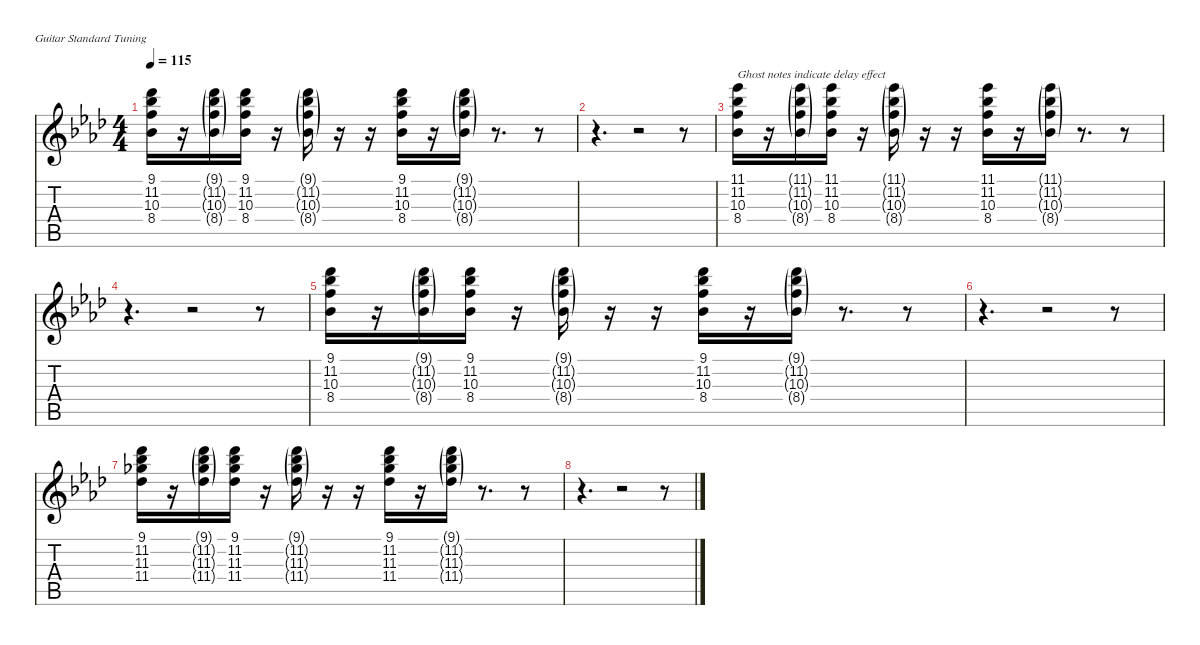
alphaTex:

\defaultSystemsLayout 4
\hideDynamics
\bracketExtendMode nobrackets
\singleTrackTrackNamePolicy hidden
\multiTrackTrackNamePolicy hidden
\firstSystemTrackNameMode fullname
\firstSystemTrackNameOrientation horizontal
\otherSystemsTrackNameOrientation horizontal
\track ("Funky Guitar (Right)" "el.guit.") {instrument electricguitarclean}
\staff {score tabs}
\tuning (E4 B3 G3 D3 A2 E2)
\ts (4 4)
\tempo 115
\clef g2
\ks ab
(9.1{acc b} 11.2{acc b} 10.3{acc forcenatural} 8.4{acc b}).16{dy f beam Down} r.16{beam Down} (9.1{g acc b} 11.2{g acc b} 10.3{g acc forcenatural} 8.4{g acc b}).16{beam Down} (9.1{acc b} 11.2{acc b} 10.3{acc forcenatural} 8.4{acc b}).16{beam Down} r.16{beam Down} (9.1{g acc b} 11.2{g acc b} 10.3{g acc forcenatural} 8.4{g acc b}).16{beam Down} r.16{beam Down} r.16{beam Down} (9.1{acc b} 11.2{acc b} 10.3{acc forcenatural} 8.4{acc b}).16{beam Down} r.16{beam Down} (9.1{g acc b} 11.2{g acc b} 10.3{g acc forcenatural} 8.4{g acc b}).16{beam Down} r.8{d beam Down} r.8{beam Down} |
r.4{d beam Down} r.2{beam Down} r.8{beam Down} |
(11.1{acc b} 11.2{acc b} 10.3{acc forcenatural} 8.4{acc b}).16{txt "Ghost notes indicate delay effect" beam Down} r.16{beam Down} (11.1{g acc b} 11.2{g acc b} 10.3{g acc forcenatural} 8.4{g acc b}).16{beam Down} (11.1{acc b} 11.2{acc b} 10.3{acc forcenatural} 8.4{acc b}).16{beam Down} r.16{beam Down} (11.1{g acc b} 11.2{g acc b} 10.3{g acc forcenatural} 8.4{g acc b}).16{beam Down} r.16{beam Down} r.16{beam Down} (11.1{acc b} 11.2{acc b} 10.3{acc forcenatural} 8.4{acc b}).16{beam Down} r.16{beam Down} (11.1{g acc b} 11.2{g acc b} 10.3{g acc forcenatural} 8.4{g acc b}).16{beam Down} r.8{d beam Down} r.8{beam Down} |
r.4{d beam Down} r.2{beam Down} r.8{beam Down} |
(9.1{acc b} 11.2{acc b} 10.3{acc forcenatural} 8.4{acc b}).16{beam Down} r.16{beam Down} (9.1{g acc b} 11.2{g acc b} 10.3{g acc forcenatural} 8.4{g acc b}).16{beam Down} (9.1{acc b} 11.2{acc b} 10.3{acc forcenatural} 8.4{acc b}).16{beam Down} r.16{beam Down} (9.1{g acc b} 11.2{g acc b} 10.3{g acc forcenatural} 8.4{g acc b}).16{beam Down} r.16{beam Down} r.16{beam Down} (9.1{acc b} 11.2{acc b} 10.3{acc forcenatural} 8.4{acc b}).16{beam Down} r.16{beam Down} (9.1{g acc b} 11.2{g acc b} 10.3{g acc forcenatural} 8.4{g acc b}).16{beam Down} r.8{d beam Down} r.8{beam Down} |
r.4{d beam Down} r.2{beam Down} r.8{beam Down} |
(9.1{acc b} 11.2{acc b} 11.3{acc b} 11.4{acc b}).16{beam Down} r.16{beam Down} (9.1{g acc b} 11.2{g acc b} 11.3{g acc b} 11.4{g acc b}).16{beam Down} (9.1{acc b} 11.2{acc b} 11.3{acc b} 11.4{acc b}).16{beam Down} r.16{beam Down} (9.1{g acc b} 11.2{g acc b} 11.3{g acc b} 11.4{g acc b}).16{beam Down} r.16{beam Down} r.16{beam Down} (9.1{acc b} 11.2{acc b} 11.3{acc b} 11.4{acc b}).16{beam Down} r.16{beam Down} (9.1{g acc b} 11.2{g acc b} 11.3{g acc b} 11.4{g acc b}).16{beam Down} r.8{d beam Down} r.8{beam Down} |
r.4{d beam Down} r.2{beam Down} r.8{beam Down}
